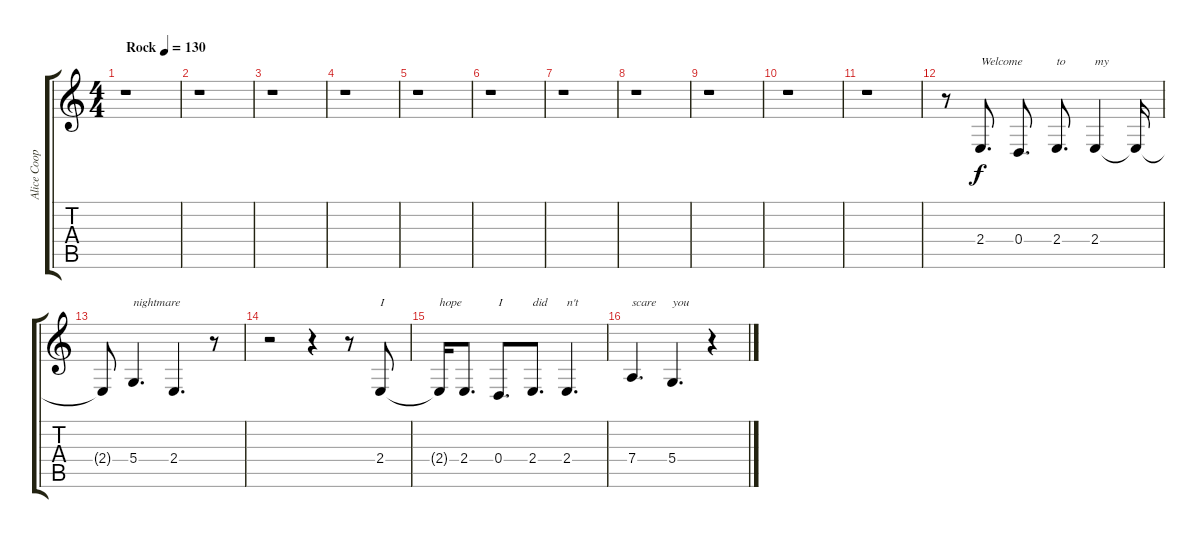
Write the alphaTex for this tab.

\track ("Alice Cooper / Voice" "Alice Coop") {instrument trombone}
\staff {score tabs}
\tuning (E4 B3 G3 D3 A2 E2) {hide}
\ts (4 4)
\tempo (130 "Rock")
\clef g2
\ks c
r.1{dy f instrument trombone} |
r.1 |
r.1 |
r.1 |
r.1 |
r.1 |
r.1 |
r.1 |
r.1 |
r.1 |
r.1 |
r.8 2.4.8{d txt "Welcome"} 0.4.8{d} 2.4.8{d txt "to"} 2.4.4{txt "my"} 2.4{t}.16 |
2.4{t}.8 5.4.4{d txt "nightmare"} 2.4.4{d} r.8 |
r.2 r.4 r.8 2.4.8{txt "I"} |
2.4{t}.16{txt "hope"} 2.4.8{d} 0.4.8{d txt "I"} 2.4.8{d txt "did"} 2.4.4{d txt "n't"} |
7.4.4{d txt "scare"} 5.4.4{d txt "you"} r.4
